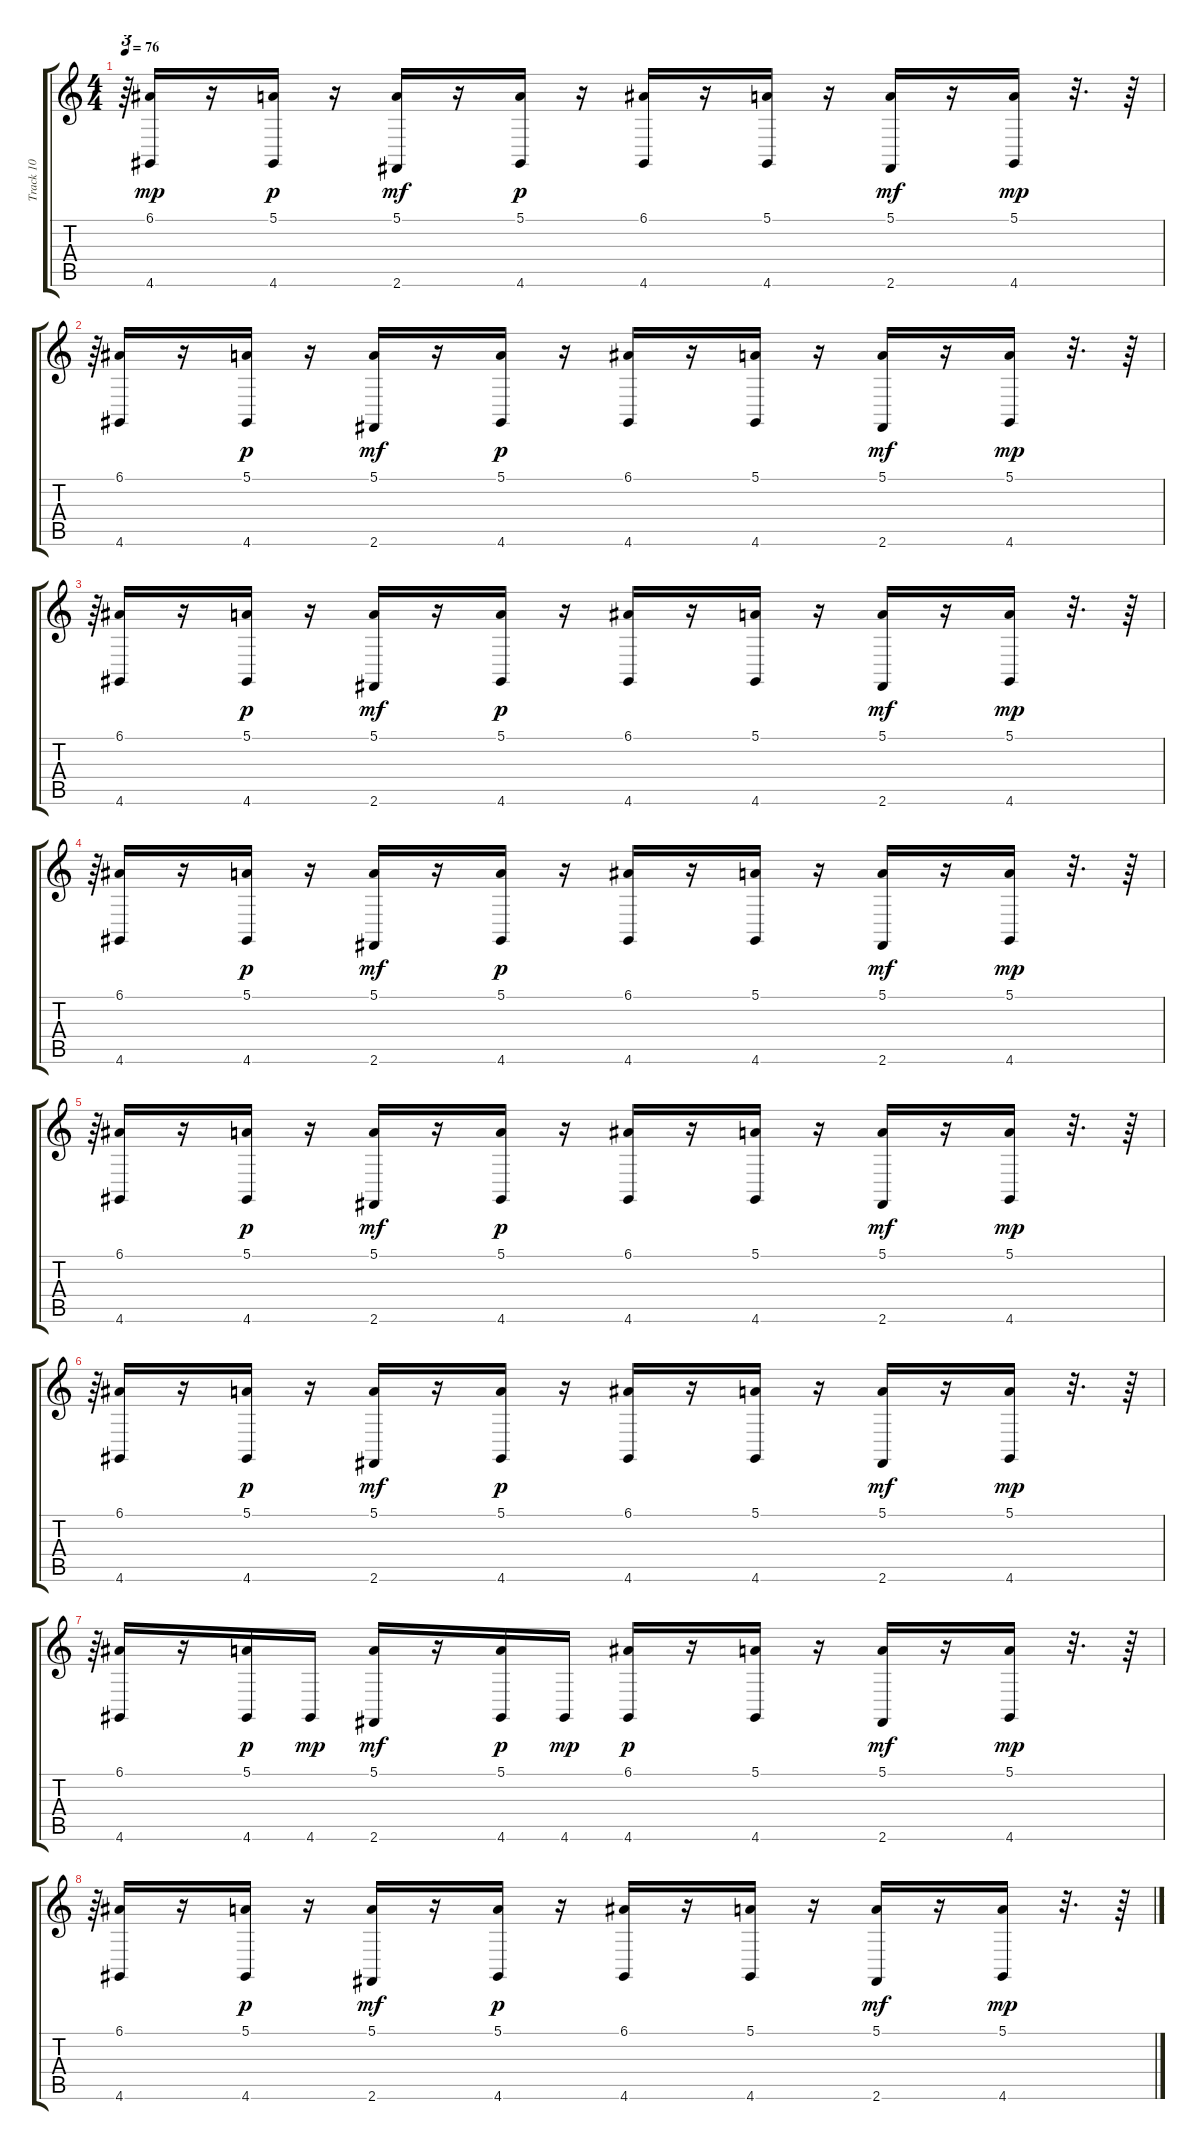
\track ("Track 10" "Track 10") {instrument celesta}
\staff {score tabs}
\tuning (E4 B3 G3 D3 A2 E2) {hide}
\ts (4 4)
\tempo 76
\clef g2
\ks c
r.64{tu (3 2) dy mp} (6.1 4.6).16 r.16 (5.1 4.6).16{dy p} r.16 (5.1 2.6).16{dy mf} r.16 (5.1 4.6).16{dy p} r.16 (6.1 4.6).16 r.16 (5.1 4.6).16 r.16 (5.1 2.6).16{dy mf} r.16 (5.1 4.6).16{dy mp} r.32{d} r.64 |
r.64{tu (3 2)} (6.1 4.6).16 r.16 (5.1 4.6).16{dy p} r.16 (5.1 2.6).16{dy mf} r.16 (5.1 4.6).16{dy p} r.16 (6.1 4.6).16 r.16 (5.1 4.6).16 r.16 (5.1 2.6).16{dy mf} r.16 (5.1 4.6).16{dy mp} r.32{d} r.64 |
r.64{tu (3 2)} (6.1 4.6).16 r.16 (5.1 4.6).16{dy p} r.16 (5.1 2.6).16{dy mf} r.16 (5.1 4.6).16{dy p} r.16 (6.1 4.6).16 r.16 (5.1 4.6).16 r.16 (5.1 2.6).16{dy mf} r.16 (5.1 4.6).16{dy mp} r.32{d} r.64 |
r.64{tu (3 2)} (6.1 4.6).16 r.16 (5.1 4.6).16{dy p} r.16 (5.1 2.6).16{dy mf} r.16 (5.1 4.6).16{dy p} r.16 (6.1 4.6).16 r.16 (5.1 4.6).16 r.16 (5.1 2.6).16{dy mf} r.16 (5.1 4.6).16{dy mp} r.32{d} r.64 |
r.64{tu (3 2)} (6.1 4.6).16 r.16 (5.1 4.6).16{dy p} r.16 (5.1 2.6).16{dy mf} r.16 (5.1 4.6).16{dy p} r.16 (6.1 4.6).16 r.16 (5.1 4.6).16 r.16 (5.1 2.6).16{dy mf} r.16 (5.1 4.6).16{dy mp} r.32{d} r.64 |
r.64{tu (3 2)} (6.1 4.6).16 r.16 (5.1 4.6).16{dy p} r.16 (5.1 2.6).16{dy mf} r.16 (5.1 4.6).16{dy p} r.16 (6.1 4.6).16 r.16 (5.1 4.6).16 r.16 (5.1 2.6).16{dy mf} r.16 (5.1 4.6).16{dy mp} r.32{d} r.64 |
r.64{tu (3 2)} (6.1 4.6).16 r.16 (5.1 4.6).16{dy p} 4.6.16{dy mp} (5.1 2.6).16{dy mf} r.16 (5.1 4.6).16{dy p} 4.6.16{dy mp} (6.1 4.6).16{dy p} r.16 (5.1 4.6).16 r.16 (5.1 2.6).16{dy mf} r.16 (5.1 4.6).16{dy mp} r.32{d} r.64 |
r.64{tu (3 2)} (6.1 4.6).16 r.16 (5.1 4.6).16{dy p} r.16 (5.1 2.6).16{dy mf} r.16 (5.1 4.6).16{dy p} r.16 (6.1 4.6).16 r.16 (5.1 4.6).16 r.16 (5.1 2.6).16{dy mf} r.16 (5.1 4.6).16{dy mp} r.32{d} r.64
